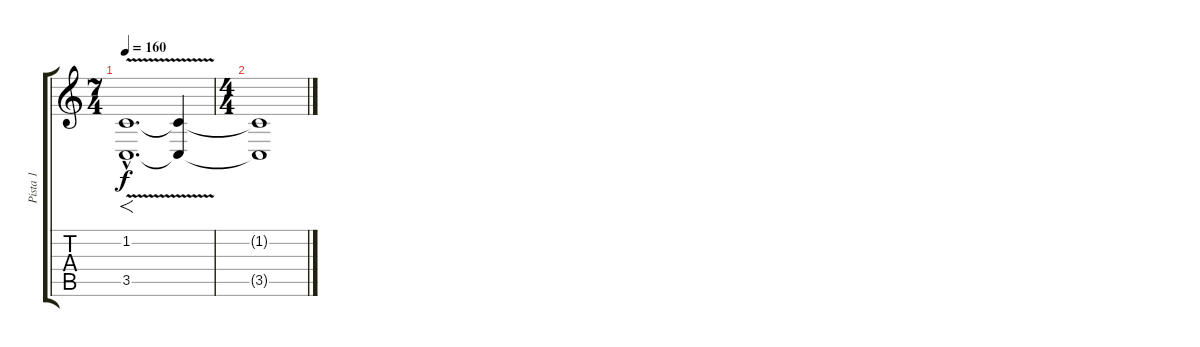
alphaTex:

\track ("Pista 1" "Pista 1") {instrument pad1newage}
\staff {score tabs}
\tuning (E4 B3 G3 D3 A2 E2) {hide}
\ts (7 4)
\tempo 160
\clef g2
\ks c
(1.2{hac} 3.5{v hac}).1{f d dy f instrument pad1newage} (1.2{t} 3.5{t}).4 |
\ts (4 4)
(1.2{t} 3.5{t}).1
